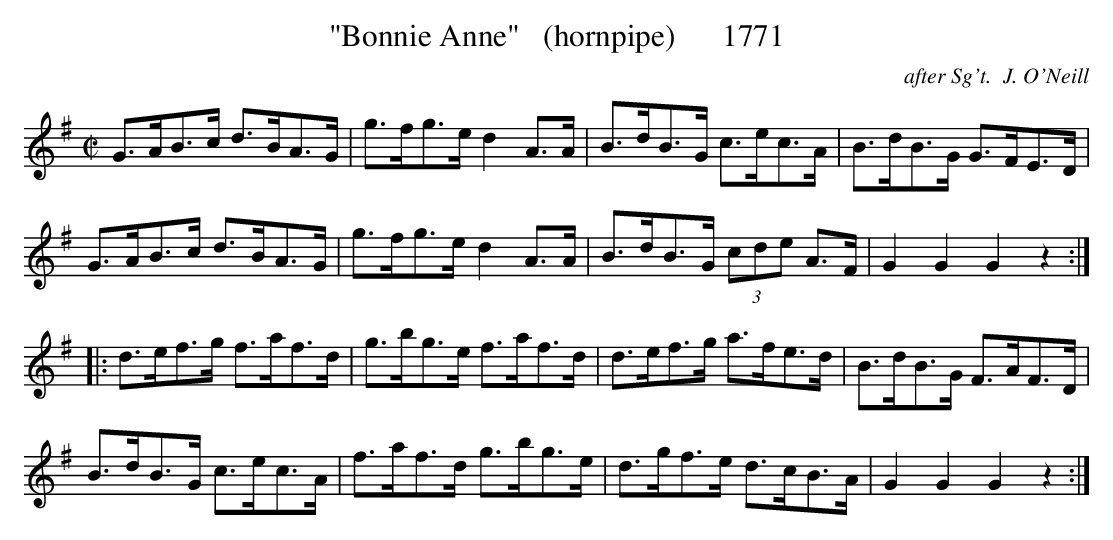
X:1
T:"Bonnie Anne"   (hornpipe)      1771
C:after Sg't.  J. O'Neill
BRENNAN July 2003 (HTTP://WWW.SOSYOURMOM.COM)
M:C|
L:1/8
K:G
G3/2A/2B3/2c/2 d3/2B/2A3/2G/2|g3/2f/2g3/2e/2 d2A3/2A/2|B3/2d/2B3/2G/2 c3/2e/2c3/2A/2|B3/2d/2B3/2G/2 G3/2F/2E3/2D/2|
G3/2A/2B3/2c/2 d3/2B/2A3/2G/2|g3/2f/2g3/2e/2 d2A3/2A/2|B3/2d/2B3/2G/2 (3cde A3/2F/2|G2G2G2z2:|
|:d3/2e/2f3/2g/2 f3/2a/2f3/2d/2|g3/2b/2g3/2e/2 f3/2a/2f3/2d/2|d3/2e/2f3/2g/2 a3/2f/2e3/2d/2|B3/2d/2B3/2G/2 F3/2A/2F3/2D/2|
B3/2d/2B3/2G/2 c3/2e/2c3/2A/2|f3/2a/2f3/2d/2 g3/2b/2g3/2e/2|d3/2g/2f3/2e/2 d3/2c/2B3/2A/2|G2G2G2z2:|
